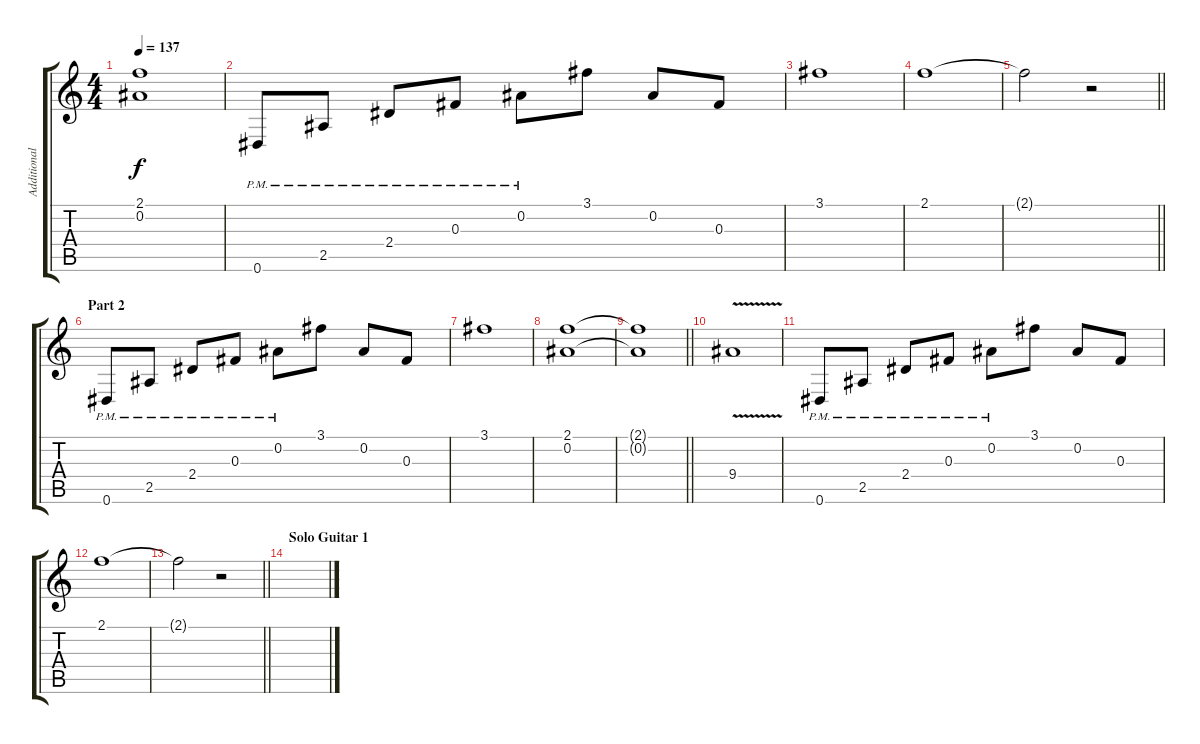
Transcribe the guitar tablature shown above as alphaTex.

\track ("Additional Guitar" "Additional") {instrument distortionguitar}
\staff {score tabs}
\tuning (Eb4 Bb3 Gb3 Db3 Ab2 Eb2) {hide}
\ts (4 4)
\tempo 137
\clef g2
\ks c
(2.1{t} 0.2{t}).1{dy f} |
0.6{pm}.8{volume 12} 2.5{pm}.8 2.4{pm}.8 0.3{pm}.8 0.2{pm}.8 3.1.8 0.2.8 0.3.8 |
3.1.1 |
2.1.1 |
\barLineRight lightlight
2.1{t}.2 r.2 |
\section ("" "Part 2")
0.6{pm}.8 2.5{pm}.8 2.4{pm}.8 0.3{pm}.8 0.2{pm}.8 3.1.8 0.2.8 0.3.8 |
3.1.1 |
(2.1 0.2).1{volume 11} |
\barLineRight lightlight
(2.1{t} 0.2{t}).1 |
9.4{v}.1{volume 16} |
0.6{pm}.8 2.5{pm}.8 2.4{pm}.8 0.3{pm}.8 0.2{pm}.8 3.1.8 0.2.8 0.3.8 |
2.1.1 |
\barLineRight lightlight
2.1{t}.2 r.2 |
\section ("" "Solo Guitar 1")
